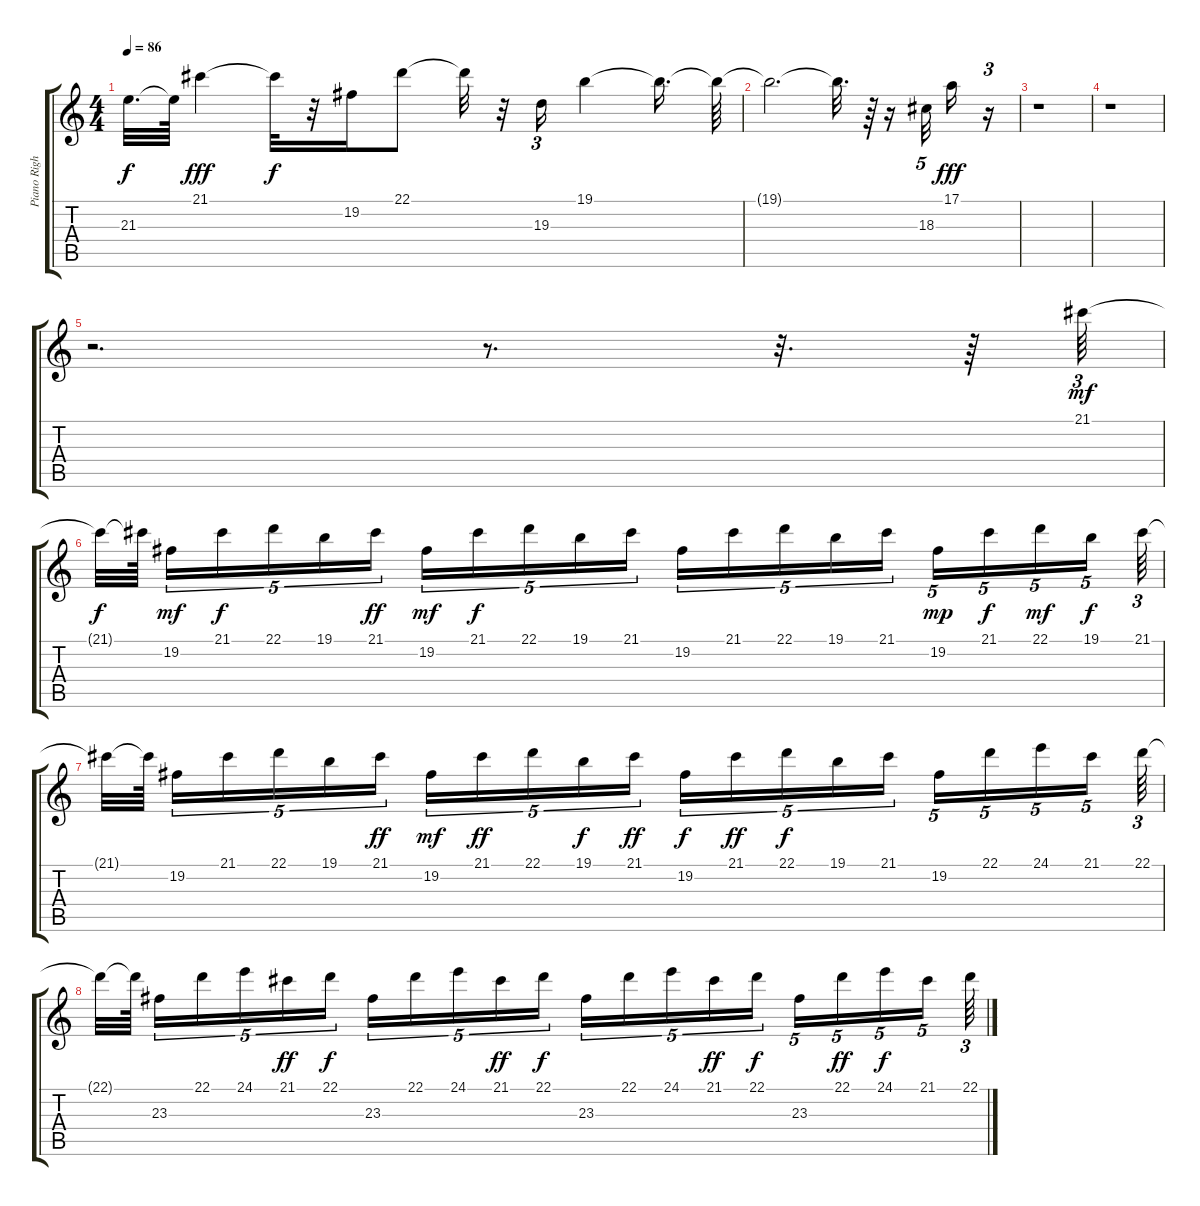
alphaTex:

\track ("Piano Right" "Piano Righ") {instrument acousticgrandpiano}
\staff {score tabs}
\tuning (E4 B3 G3 D3 A2 E2) {hide}
\ts (4 4)
\tempo 86
\clef g2
\ks c
21.3{t}.32{d dy f} 21.3{t}.64 21.1.4{dy fff} 21.1{t}.32{dy f} r.32 19.2.16 22.1.8 22.1{t}.32 r.32 19.3.16{tu (3 2)} 19.1.4 19.1{t}.16{d} 19.1{t}.64 |
19.1{t}.2{d} 19.1{t}.32{d} r.64 r.16 18.3.32{tu (5 4)} 17.1.16{dy fff} r.16{tu (3 2)} |
r.1 |
r.1 |
r.2{d} r.8{d} r.32{d} r.64 21.1.64{tu (3 2) dy mf} |
21.1{t}.32{dy f} 21.1{t}.64{beam splitsecondary} 19.2.16{tu (5 4) dy mf} 21.1.16{tu (5 4) dy f} 22.1.16{tu (5 4)} 19.1.16{tu (5 4)} 21.1.16{tu (5 4) dy ff} 19.2.16{tu (5 4) dy mf} 21.1.16{tu (5 4) dy f} 22.1.16{tu (5 4)} 19.1.16{tu (5 4)} 21.1.16{tu (5 4)} 19.2.16{tu (5 4)} 21.1.16{tu (5 4)} 22.1.16{tu (5 4)} 19.1.16{tu (5 4)} 21.1.16{tu (5 4)} 19.2.16{tu (5 4) dy mp} 21.1.16{tu (5 4) dy f} 22.1.16{tu (5 4) dy mf} 19.1.16{tu (5 4) dy f} 21.1.64{tu (3 2)} |
21.1{t}.32 21.1{t}.64{beam splitsecondary} 19.2.16{tu (5 4)} 21.1.16{tu (5 4)} 22.1.16{tu (5 4)} 19.1.16{tu (5 4)} 21.1.16{tu (5 4) dy ff} 19.2.16{tu (5 4) dy mf} 21.1.16{tu (5 4) dy ff} 22.1.16{tu (5 4)} 19.1.16{tu (5 4) dy f} 21.1.16{tu (5 4) dy ff} 19.2.16{tu (5 4) dy f} 21.1.16{tu (5 4) dy ff} 22.1.16{tu (5 4) dy f} 19.1.16{tu (5 4)} 21.1.16{tu (5 4)} 19.2.16{tu (5 4)} 22.1.16{tu (5 4)} 24.1.16{tu (5 4)} 21.1.16{tu (5 4)} 22.1.64{tu (3 2)} |
22.1{t}.32 22.1{t}.64{beam splitsecondary} 23.3.16{tu (5 4)} 22.1.16{tu (5 4)} 24.1.16{tu (5 4)} 21.1.16{tu (5 4) dy ff} 22.1.16{tu (5 4) dy f} 23.3.16{tu (5 4)} 22.1.16{tu (5 4)} 24.1.16{tu (5 4)} 21.1.16{tu (5 4) dy ff} 22.1.16{tu (5 4) dy f} 23.3.16{tu (5 4)} 22.1.16{tu (5 4)} 24.1.16{tu (5 4)} 21.1.16{tu (5 4) dy ff} 22.1.16{tu (5 4) dy f} 23.3.16{tu (5 4)} 22.1.16{tu (5 4) dy ff} 24.1.16{tu (5 4) dy f} 21.1.16{tu (5 4)} 22.1.64{tu (3 2)}
